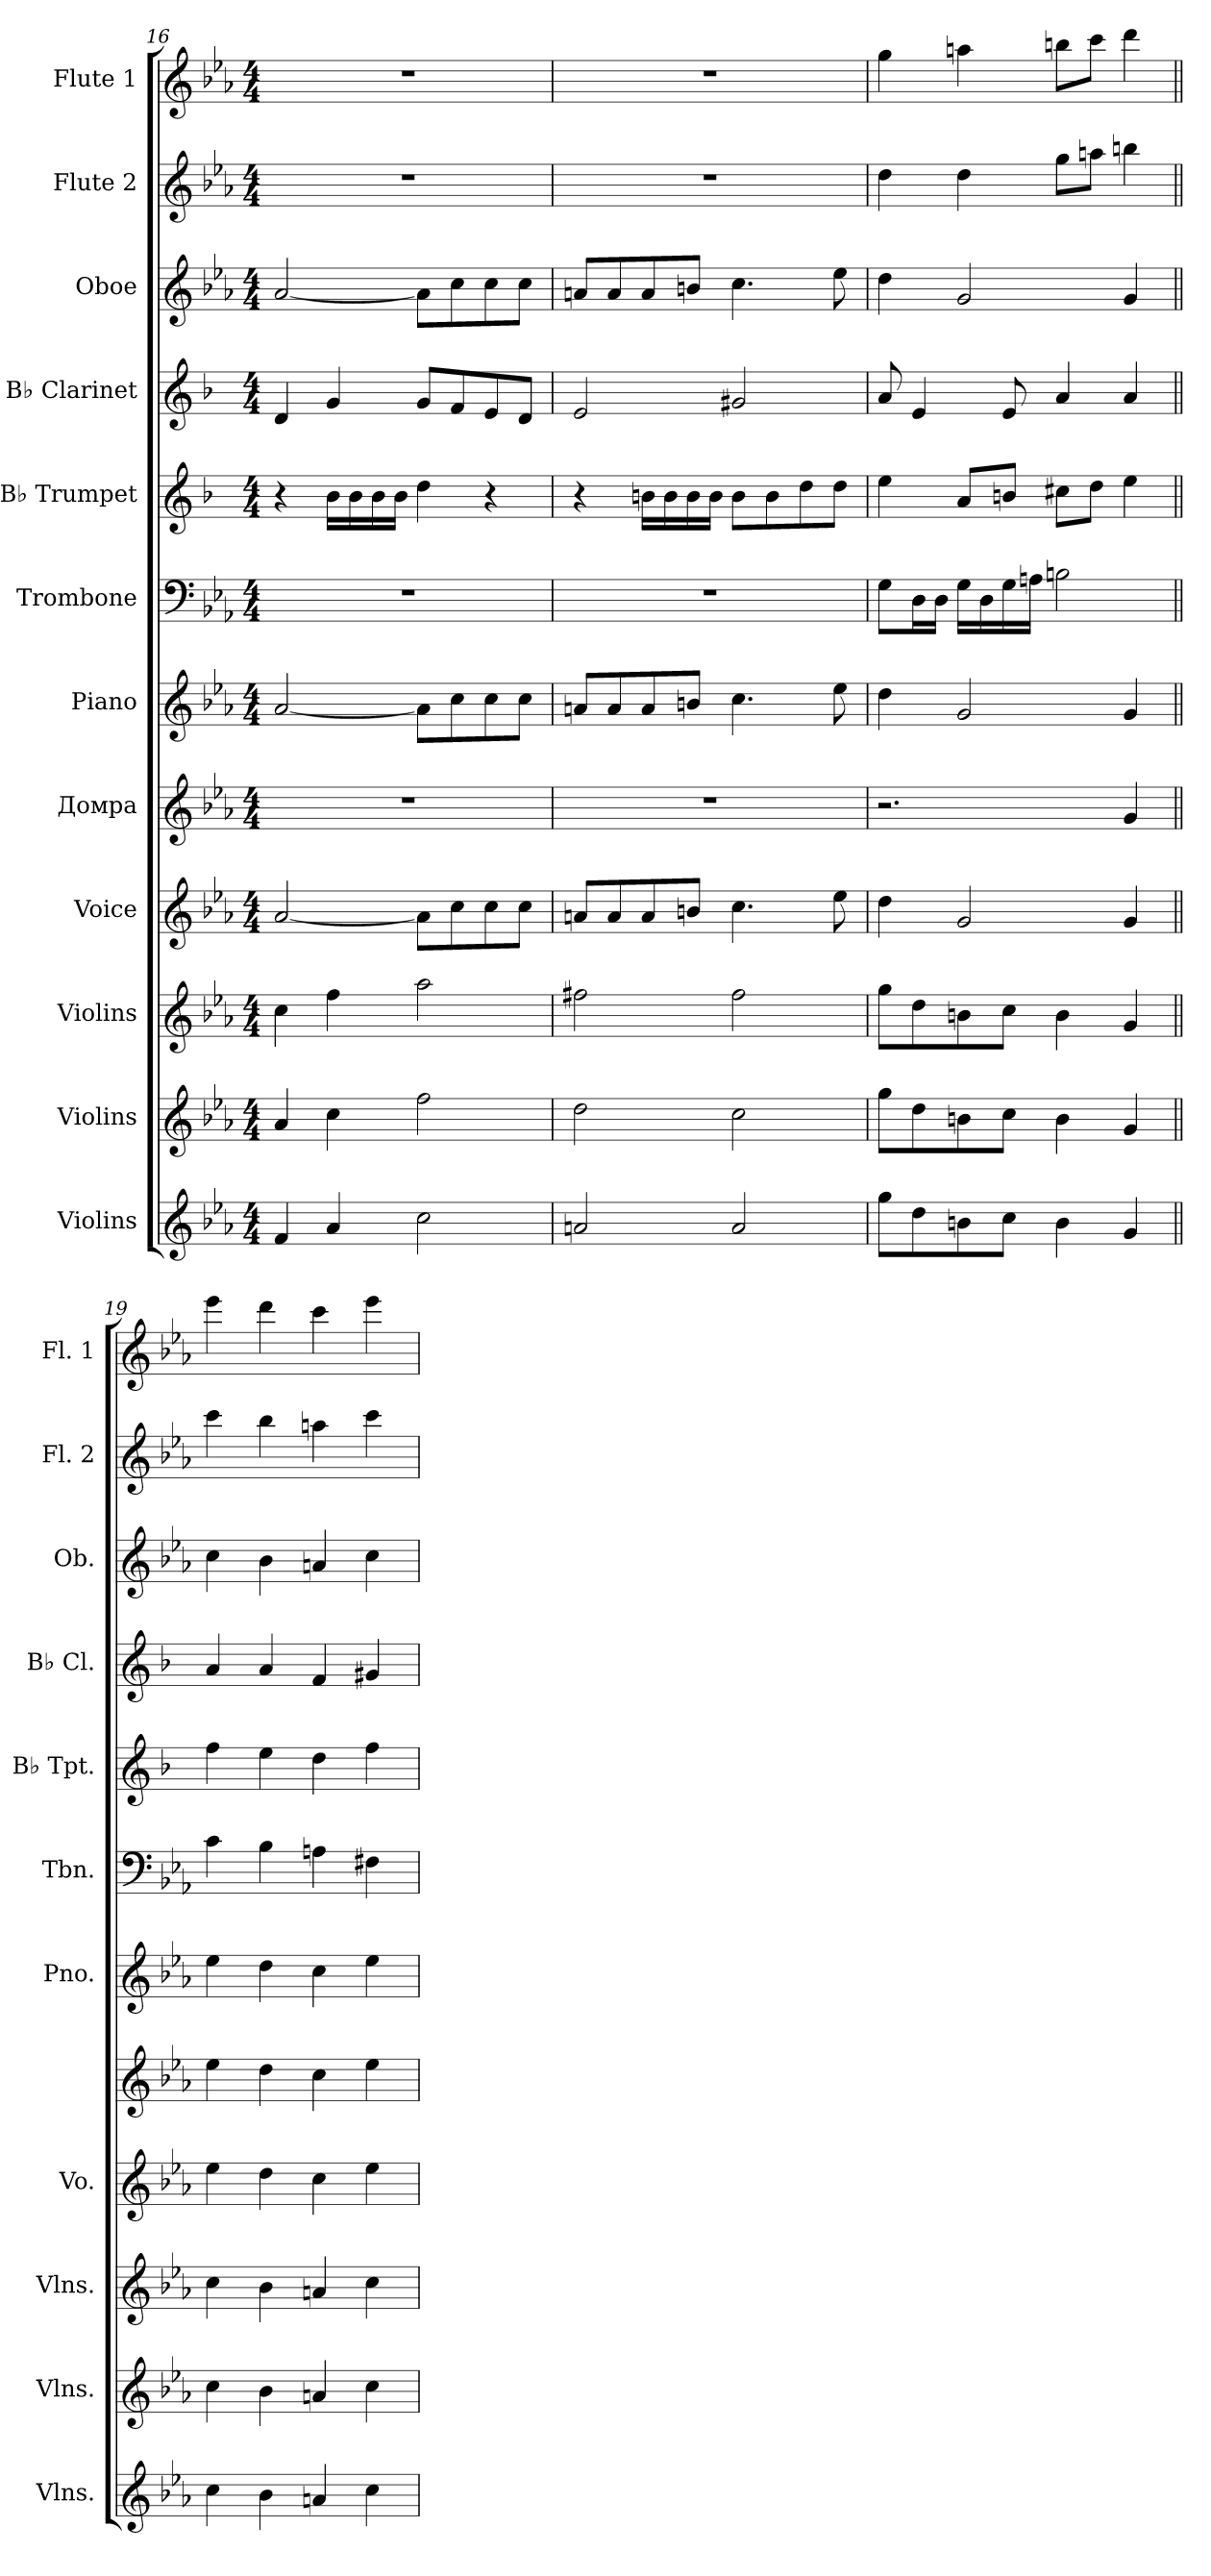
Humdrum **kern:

**kern	**kern	**kern	**kern	**kern	**kern	**kern	**kern	**kern	**kern	**kern	**kern
*part12	*part11	*part10	*part9	*part8	*part7	*part6	*part5	*part4	*part3	*part2	*part1
*staff12	*staff11	*staff10	*staff9	*staff8	*staff7	*staff6	*staff5	*staff4	*staff3	*staff2	*staff1
*I"Violins	*I"Violins	*I"Violins	*I"Voice	*I"Домра	*I"Piano	*I"Trombone	*I"B♭ Trumpet	*I"B♭ Clarinet	*I"Oboe	*I"Flute 2	*I"Flute 1
*I'Vlns.	*I'Vlns.	*I'Vlns.	*I'Vo.	*	*I'Pno.	*I'Tbn.	*I'B♭ Tpt.	*I'B♭ Cl.	*I'Ob.	*I'Fl. 2	*I'Fl. 1
!!LO:PB:g=z
*clefG2	*clefG2	*clefG2	*clefG2	*clefG2	*clefG2	*clefF4	*clefG2	*clefG2	*clefG2	*clefG2	*clefG2
*	*	*	*	*	*	*	*ITrd1c2	*ITrd1c2	*	*	*
*k[b-e-a-]	*k[b-e-a-]	*k[b-e-a-]	*k[b-e-a-]	*k[b-e-a-]	*k[b-e-a-]	*k[b-e-a-]	*k[b-e-a-]	*k[b-e-a-]	*k[b-e-a-]	*k[b-e-a-]	*k[b-e-a-]
*M4/4	*M4/4	*M4/4	*M4/4	*M4/4	*M4/4	*M4/4	*M4/4	*M4/4	*M4/4	*M4/4	*M4/4
=16	=16	=16	=16	=16	=16	=16	=16	=16	=16	=16	=16
4f/	4a-/	4cc\	[2a-/	1r	[2a-/	1r	4r	4c/	[2a-/	1r	1r
4a-/	4cc\	4ff\	.	.	.	.	16a-\LL	4f/	.	.	.
.	.	.	.	.	.	.	16a-\	.	.	.	.
.	.	.	.	.	.	.	16a-\	.	.	.	.
.	.	.	.	.	.	.	16a-\JJ	.	.	.	.
2cc\	2ff\	2aa-\	8a-\L]	.	8a-\L]	.	4cc\	8f/L	8a-\L]	.	.
.	.	.	8cc\	.	8cc\	.	.	8e-/	8cc\	.	.
.	.	.	8cc\	.	8cc\	.	4r	8d/	8cc\	.	.
.	.	.	8cc\J	.	8cc\J	.	.	8c/J	8cc\J	.	.
=17	=17	=17	=17	=17	=17	=17	=17	=17	=17	=17	=17
2an/	2dd\	2ff#X\	8an/L	1r	8an/L	1r	4r	2d/	8an/L	1r	1r
.	.	.	8a/	.	8a/	.	.	.	8a/	.	.
.	.	.	8a/	.	8a/	.	16an\LL	.	8a/	.	.
.	.	.	.	.	.	.	16a\	.	.	.	.
.	.	.	8bn/J	.	8bn/J	.	16a\	.	8bn/J	.	.
.	.	.	.	.	.	.	16a\JJ	.	.	.	.
2a/	2cc\	2ff#\	4.cc\	.	4.cc\	.	8a\L	2f#X/	4.cc\	.	.
.	.	.	.	.	.	.	8a\	.	.	.	.
.	.	.	.	.	.	.	8cc\	.	.	.	.
.	.	.	8ee-\	.	8ee-\	.	8cc\J	.	8ee-\	.	.
=18	=18	=18	=18	=18	=18	=18	=18	=18	=18	=18	=18
8gg\L	8gg\L	8gg\L	4dd\	2.r	4dd\	8G\L	4dd\	8g/	4dd\	4dd\	4gg\
8dd\	8dd\	8dd\	.	.	.	16D\L	.	4d/	.	.	.
.	.	.	.	.	.	16D\JJ	.	.	.	.	.
8bn\	8bn\	8bn\	2g/	.	2g/	16G\LL	8g/L	.	2g/	4dd\	4aan\
.	.	.	.	.	.	16D\	.	.	.	.	.
8cc\J	8cc\J	8cc\J	.	.	.	16G\	8an/J	8d/	.	.	.
.	.	.	.	.	.	16An\JJ	.	.	.	.	.
4b\	4b\	4b\	.	.	.	2Bn\	8bn\L	4g/	.	8gg\L	8bbn\L
.	.	.	.	.	.	.	8cc\J	.	.	8aan\J	8ccc\J
4g/	4g/	4g/	4g/	4g/	4g/	.	4dd\	4g/	4g/	4bbn\	4ddd\
!!LO:PB:g=z
=19||	=19||	=19||	=19||	=19||	=19||	=19||	=19||	=19||	=19||	=19||	=19||
4cc\	4cc\	4cc\	4ee-\	4ee-\	4ee-\	4c\	4ee-\	4g/	4cc\	4ccc\	4eee-\
4b-\	4b-\	4b-\	4dd\	4dd\	4dd\	4B-\	4dd\	4g/	4b-\	4bb-\	4ddd\
4an/	4an/	4an/	4cc\	4cc\	4cc\	4An\	4cc\	4e-/	4an/	4aan\	4ccc\
4cc\	4cc\	4cc\	4ee-\	4ee-\	4ee-\	4F#X\	4ee-\	4f#X/	4cc\	4ccc\	4eee-\
=	=	=	=	=	=	=	=	=	=	=	=
*-	*-	*-	*-	*-	*-	*-	*-	*-	*-	*-	*-
